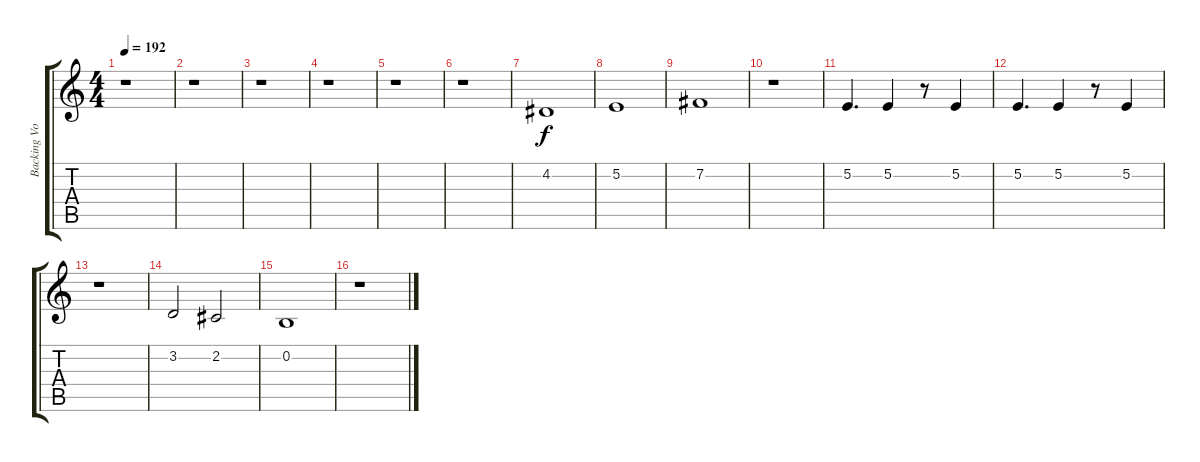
\track ("Backing Vocal" "Backing Vo") {instrument stringensemble1}
\staff {score tabs}
\tuning (E4 B3 G3 D3 A2 E2) {hide}
\ts (4 4)
\tempo 192
\clef g2
\ks c
r.1{dy f} |
r.1 |
r.1 |
r.1 |
r.1 |
r.1 |
4.2.1 |
5.2.1 |
7.2.1 |
r.1 |
5.2.4{d} 5.2.4 r.8 5.2.4 |
5.2.4{d} 5.2.4 r.8 5.2.4 |
r.1 |
3.2.2 2.2.2 |
0.2.1 |
r.1
